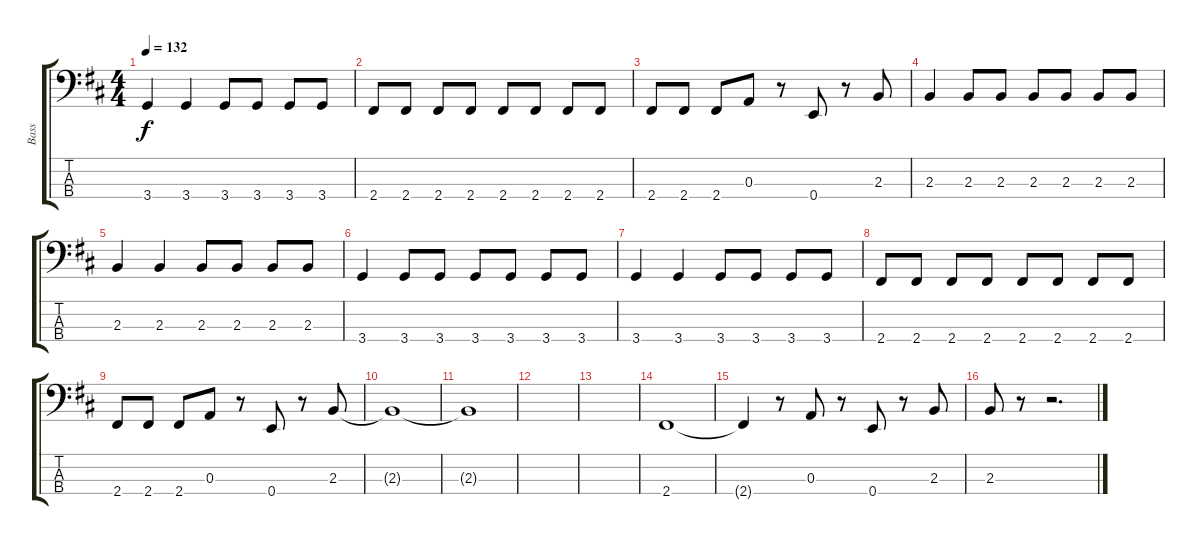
\track ("Bass" "Bass") {instrument electricbassfinger}
\staff {score tabs}
\tuning (G2 D2 A1 E1) {hide}
\ts (4 4)
\tempo 132
\clef f4
\ks d
3.4.4{dy f} 3.4.4 3.4.8 3.4.8 3.4.8 3.4.8 |
2.4.8 2.4.8 2.4.8 2.4.8 2.4.8 2.4.8 2.4.8 2.4.8 |
2.4.8 2.4.8 2.4.8 0.3.8 r.8 0.4.8 r.8 2.3.8 |
2.3.4 2.3.8 2.3.8 2.3.8 2.3.8 2.3.8 2.3.8 |
2.3.4 2.3.4 2.3.8 2.3.8 2.3.8 2.3.8 |
3.4.4 3.4.8 3.4.8 3.4.8 3.4.8 3.4.8 3.4.8 |
3.4.4 3.4.4 3.4.8 3.4.8 3.4.8 3.4.8 |
2.4.8 2.4.8 2.4.8 2.4.8 2.4.8 2.4.8 2.4.8 2.4.8 |
2.4.8 2.4.8 2.4.8 0.3.8 r.8 0.4.8 r.8 2.3.8 |
2.3{t}.1 |
2.3{t}.1 |
|
|
2.4.1 |
2.4{t}.4 r.8 0.3.8 r.8 0.4.8 r.8 2.3.8 |
2.3.8 r.8 r.2{d}
